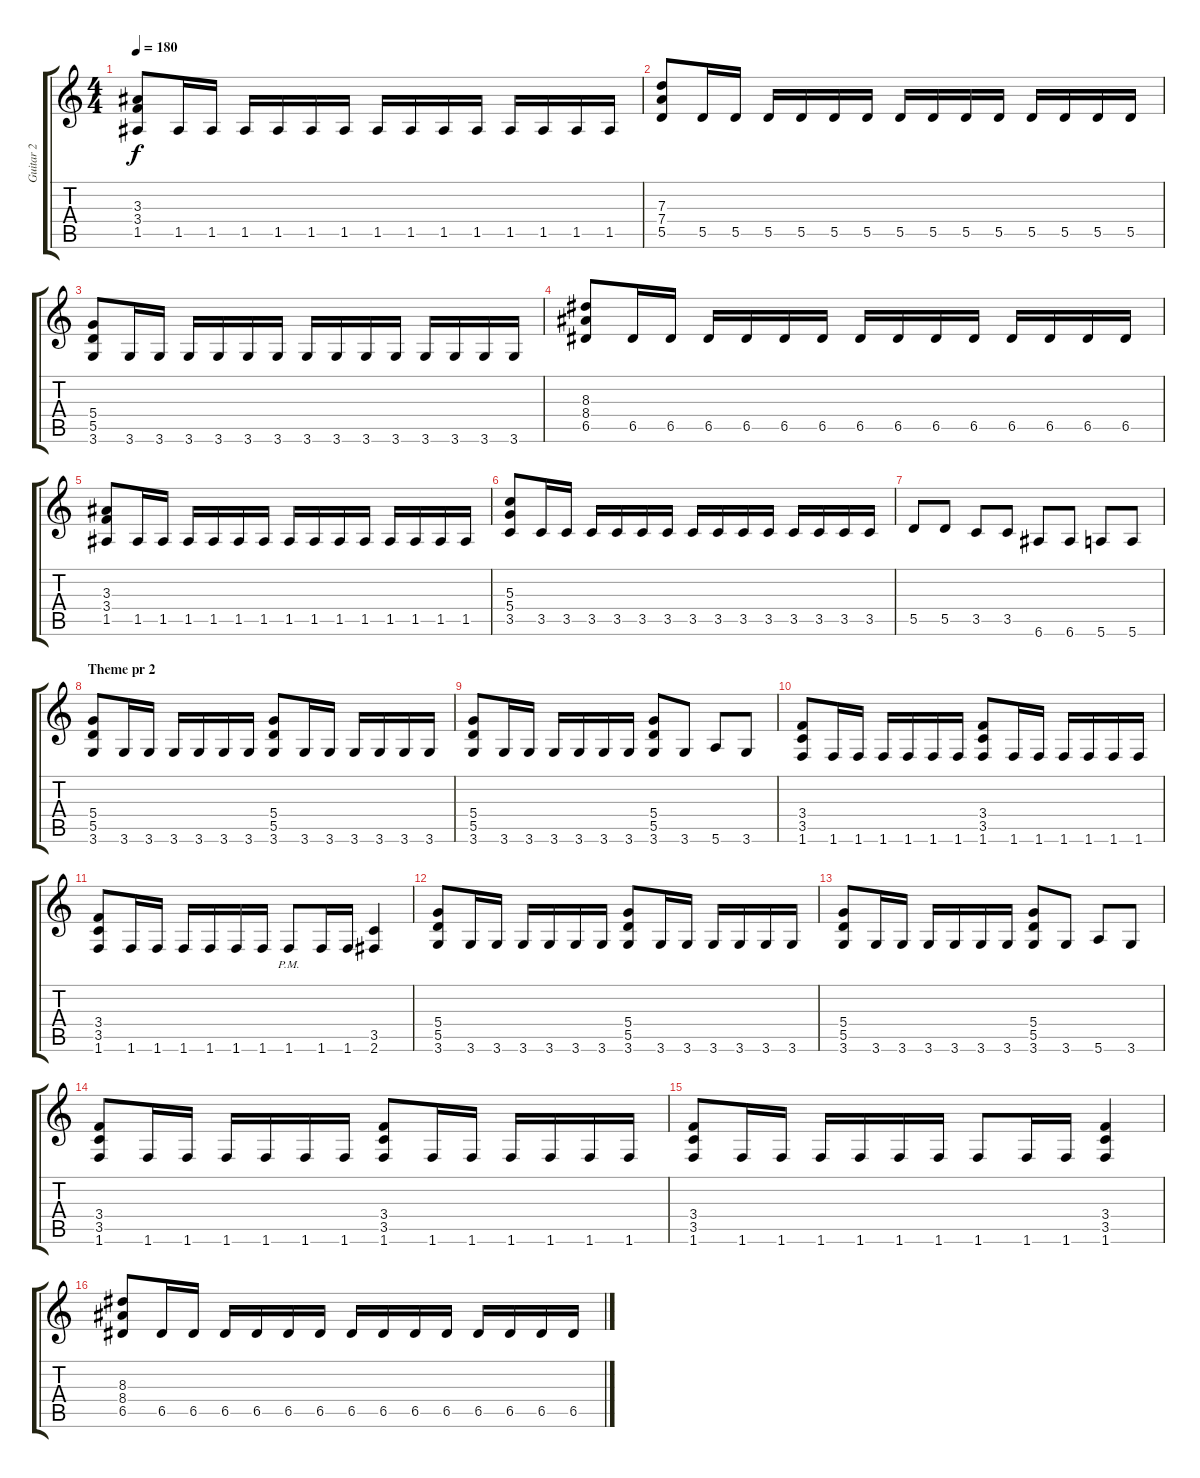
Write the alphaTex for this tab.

\track ("Guitar 2" "Guitar 2") {instrument overdrivenguitar}
\staff {score tabs}
\tuning (E4 B3 G3 D3 A2 E2) {hide}
\ts (4 4)
\tempo 180
\clef g2
\ks c
(3.3 3.4 1.5).8{dy f} 1.5.16 1.5.16 1.5.16 1.5.16 1.5.16 1.5.16 1.5.16 1.5.16 1.5.16 1.5.16 1.5.16 1.5.16 1.5.16 1.5.16 |
(7.3 7.4 5.5).8 5.5.16 5.5.16 5.5.16 5.5.16 5.5.16 5.5.16 5.5.16 5.5.16 5.5.16 5.5.16 5.5.16 5.5.16 5.5.16 5.5.16 |
(5.4 5.5 3.6).8 3.6.16 3.6.16 3.6.16 3.6.16 3.6.16 3.6.16 3.6.16 3.6.16 3.6.16 3.6.16 3.6.16 3.6.16 3.6.16 3.6.16 |
(8.3 8.4 6.5).8 6.5.16 6.5.16 6.5.16 6.5.16 6.5.16 6.5.16 6.5.16 6.5.16 6.5.16 6.5.16 6.5.16 6.5.16 6.5.16 6.5.16 |
(3.3 3.4 1.5).8 1.5.16 1.5.16 1.5.16 1.5.16 1.5.16 1.5.16 1.5.16 1.5.16 1.5.16 1.5.16 1.5.16 1.5.16 1.5.16 1.5.16 |
(5.3 5.4 3.5).8 3.5.16 3.5.16 3.5.16 3.5.16 3.5.16 3.5.16 3.5.16 3.5.16 3.5.16 3.5.16 3.5.16 3.5.16 3.5.16 3.5.16 |
5.5.8 5.5.8 3.5.8 3.5.8 6.6.8 6.6.8 5.6.8 5.6.8 |
\section ("" "Theme pr 2")
(5.4 5.5 3.6).8 3.6.16 3.6.16 3.6.16 3.6.16 3.6.16 3.6.16 (5.4 5.5 3.6).8 3.6.16 3.6.16 3.6.16 3.6.16 3.6.16 3.6.16 |
(5.4 5.5 3.6).8 3.6.16 3.6.16 3.6.16 3.6.16 3.6.16 3.6.16 (5.4 5.5 3.6).8 3.6.8 5.6.8 3.6.8 |
(3.4 3.5 1.6).8 1.6.16 1.6.16 1.6.16 1.6.16 1.6.16 1.6.16 (3.4 3.5 1.6).8 1.6.16 1.6.16 1.6.16 1.6.16 1.6.16 1.6.16 |
(3.4 3.5 1.6).8 1.6.16 1.6.16 1.6.16 1.6.16 1.6.16 1.6.16 1.6{pm}.8 1.6.16 1.6.16 (3.5 2.6).4 |
(5.4 5.5 3.6).8 3.6.16 3.6.16 3.6.16 3.6.16 3.6.16 3.6.16 (5.4 5.5 3.6).8 3.6.16 3.6.16 3.6.16 3.6.16 3.6.16 3.6.16 |
(5.4 5.5 3.6).8 3.6.16 3.6.16 3.6.16 3.6.16 3.6.16 3.6.16 (5.4 5.5 3.6).8 3.6.8 5.6.8 3.6.8 |
(3.4 3.5 1.6).8 1.6.16 1.6.16 1.6.16 1.6.16 1.6.16 1.6.16 (3.4 3.5 1.6).8 1.6.16 1.6.16 1.6.16 1.6.16 1.6.16 1.6.16 |
(3.4 3.5 1.6).8 1.6.16 1.6.16 1.6.16 1.6.16 1.6.16 1.6.16 1.6.8 1.6.16 1.6.16 (3.4 3.5 1.6).4 |
(8.3 8.4 6.5).8 6.5.16 6.5.16 6.5.16 6.5.16 6.5.16 6.5.16 6.5.16 6.5.16 6.5.16 6.5.16 6.5.16 6.5.16 6.5.16 6.5.16
